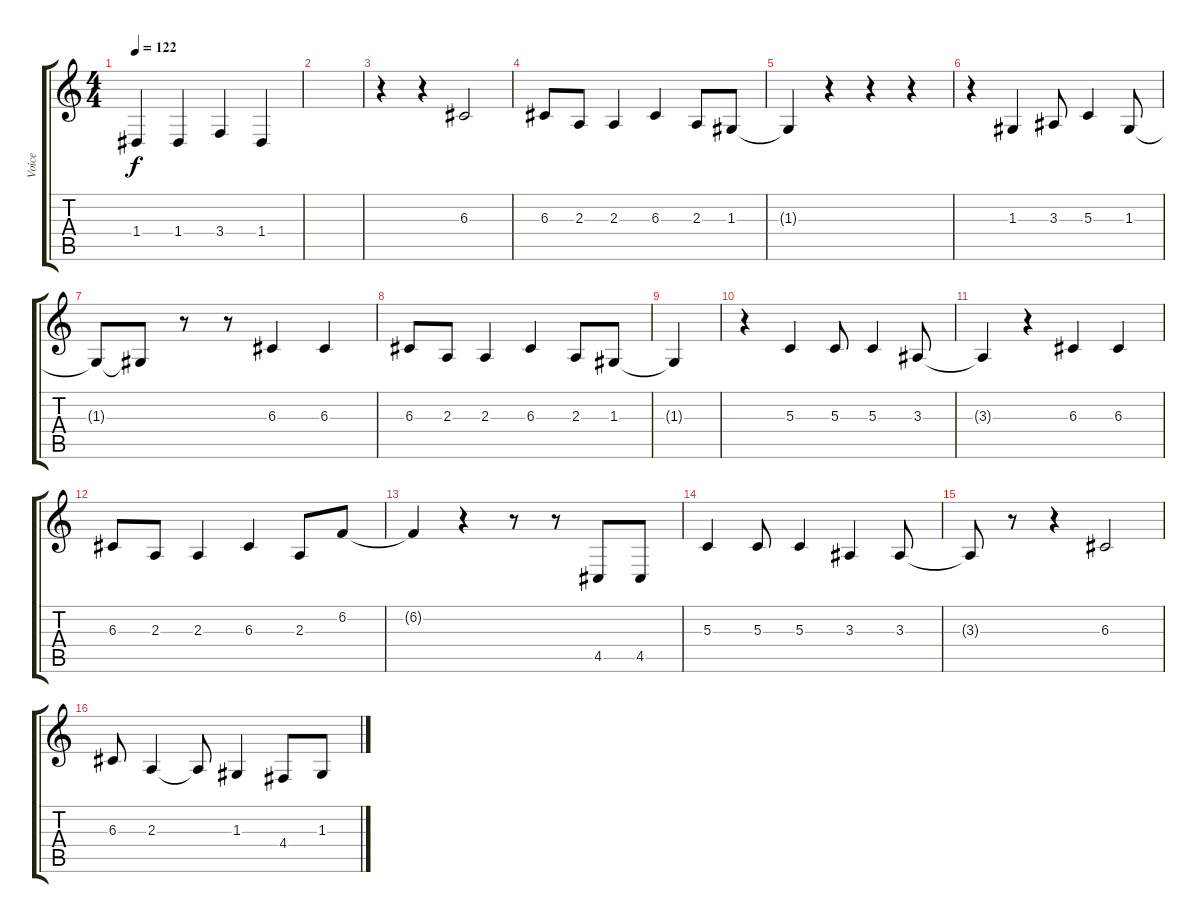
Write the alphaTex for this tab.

\track ("Voice" "Voice") {instrument englishhorn}
\staff {score tabs}
\tuning (E4 B3 G3 D3 A2 D2) {hide}
\ts (4 4)
\tempo 122
\clef g2
\ks c
1.4.4{dy f} 1.4.4 3.4.4 1.4.4 |
|
r.4 r.4 6.3.2 |
6.3.8 2.3.8 2.3.4 6.3.4 2.3.8 1.3.8 |
1.3{t}.4 r.4 r.4 r.4 |
r.4 1.3.4 3.3.8 5.3.4 1.3.8 |
1.3{t}.8 1.3{t}.8 r.8 r.8 6.3.4 6.3.4 |
6.3.8 2.3.8 2.3.4 6.3.4 2.3.8 1.3.8 |
1.3{t}.4 |
r.4 5.3.4 5.3.8 5.3.4 3.3.8 |
3.3{t}.4 r.4 6.3.4 6.3.4 |
6.3.8 2.3.8 2.3.4 6.3.4 2.3.8 6.2.8 |
6.2{t}.4 r.4 r.8 r.8 4.5.8 4.5.8 |
5.3.4 5.3.8 5.3.4 3.3.4 3.3.8 |
3.3{t}.8 r.8 r.4 6.3.2 |
6.3.8 2.3.4 2.3{t}.8 1.3.4 4.4.8 1.3.8
